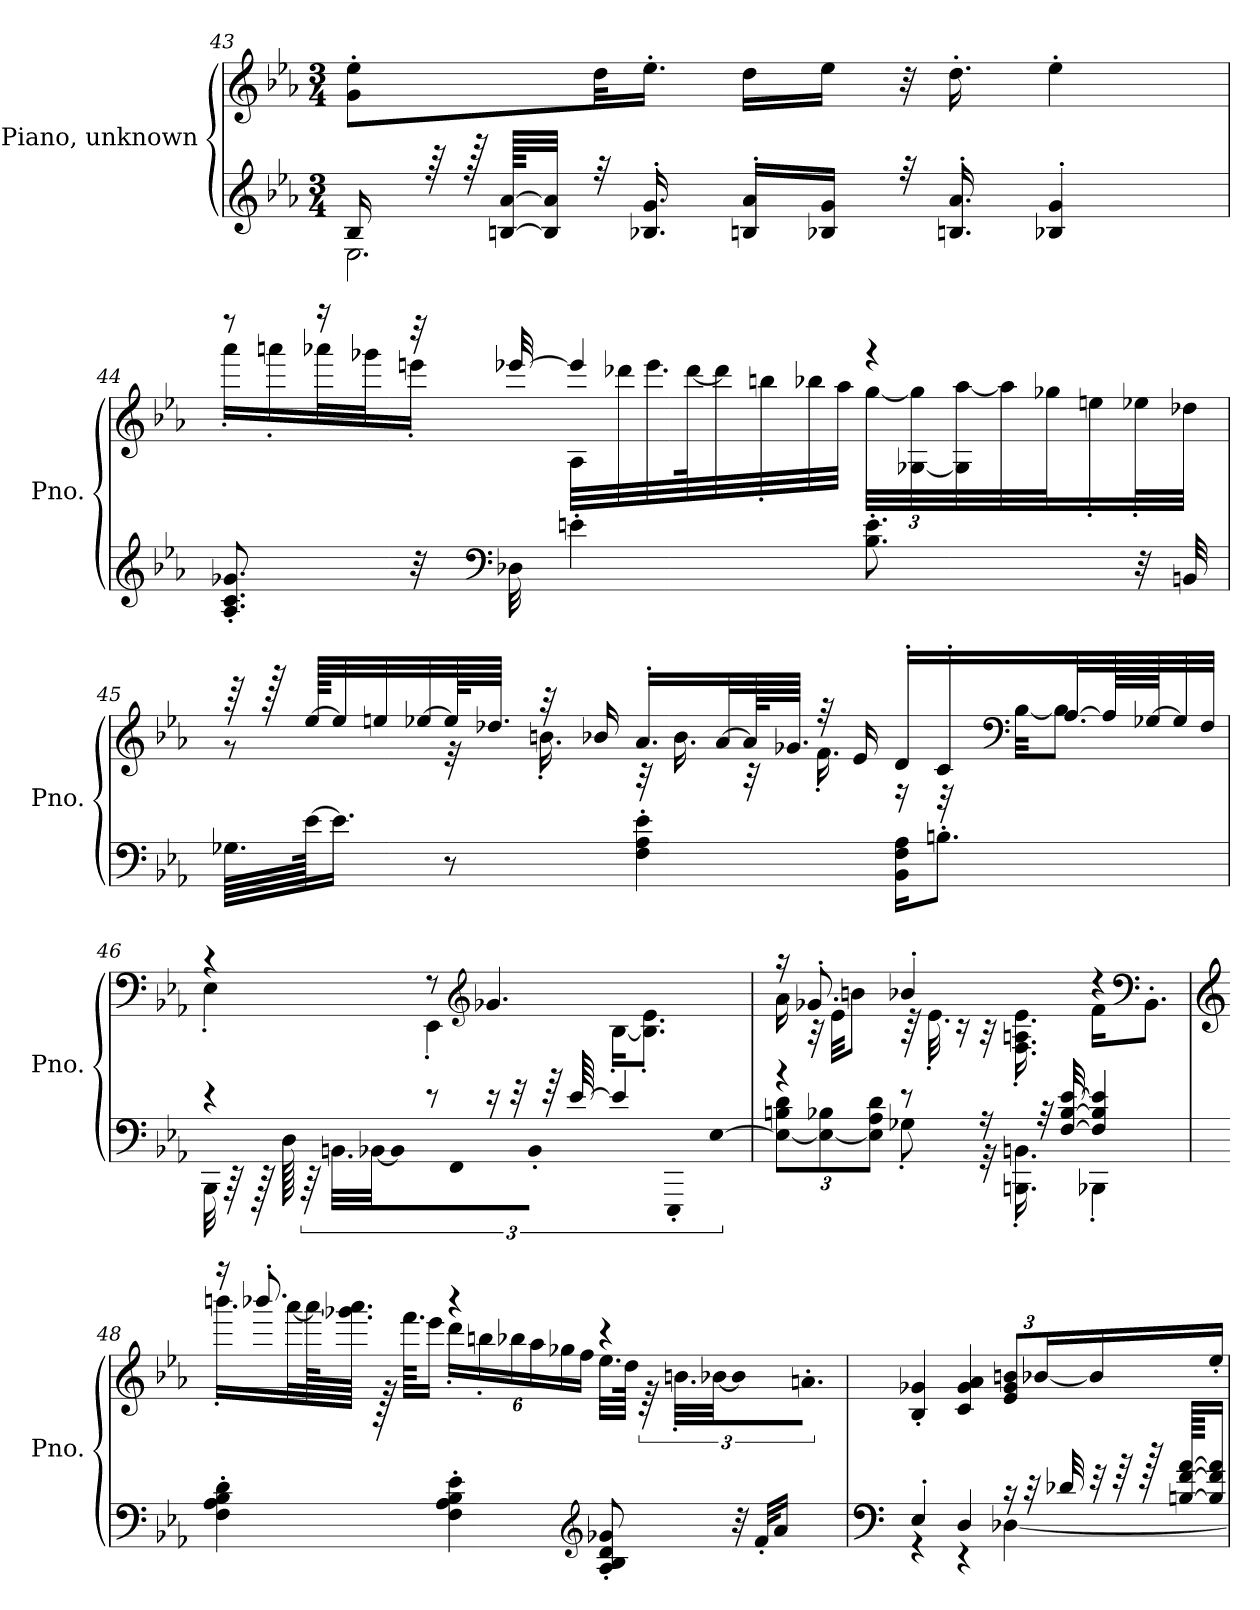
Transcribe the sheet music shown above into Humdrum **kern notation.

**kern	**kern
*part1	*part1
*staff2	*staff1
*I"Piano, unknown	*
*I'Pno.	*
!!LO:LB:g=z
*clefG2	*clefG2
*k[b-e-a-]	*k[b-e-a-]
*M3/4	*M3/4
=43	=43
*^	*
16B-/	2.E-\	8g\' 8ee-\'L
64r	.	.
128r	.	.
[128Bn/ [128a-/KKLLL	.	.
32B/] 32a-/]JJJ	.	.
32r	.	32dd\KL
16.B-X/' 16.g/'	.	16.ee-'\JJ
16Bn/' 16a-/'LL	.	16dd\LL
16B-X/ 16g/JJ	.	16ee-\JJ
32r	.	32r
16.Bn/' 16.a-/'	.	16.dd'\
4B-X/' 4g/'	.	4ee-'\
*v	*v	*
!!LO:LB:g=z
=44	=44
*	*^
8.A-/' 8.c/' 8.g-X/'	8r	16aaa-'\LL
.	.	16aaan'\
.	16r	32aaa-X\L
.	.	32ggg-X\J
32r	32r	16eeen'\JJ
*clefF4	*	*
32D-X\	[32eee-X/	.
4en'\	4eee-/]	32A-\LLL
.	.	32ddd-X\
.	.	32.eee-\
.	.	[64ddd-\K
.	.	32ddd-\]
.	.	32bbn'\
.	.	32bb-X\
.	.	32aa-\JJJ
*	*	*Xbrackettup
8.B-\' 8.e\'	4r	[48gg\LLL
.	.	[48G-X\ 48gg\]
.	.	48G-\] [48aa-\
.	.	32aa-\]
.	.	32gg-X\J
.	.	16een'\
32r	.	32ee-X'\L
32BBn/	.	32dd-X\JJJ
!!LO:LB:g=z	!!
=45	=45	=45
64.G-X\LLLL	64r	8r
.	128r	.
[128e-\JJK	[128ee-/KKLLL	.
16.e-\JJ]	32ee-/]	.
.	32een/	.
.	[32ee-X/	.
8r	128ee-/KL]	32r
.	64.dd-X/JJJJ	.
.	32r	16.bn'\
.	16b-X/	.
4F\' 4A-\' 4e-\'	16.a-'/LL	32r
.	.	16.b-\
.	[32a-/L	.
.	128a-/KL]	32r
.	64.g-X/JJJJ	.
.	32r	16.f'\
.	16e-/	.
16BB-\ 16F\ 16A-\KL	16d'/LL	16r
8.Bn'\J	16c'/	32r
*	*clefF4	*
.	.	[32B-\KKL
.	[32.A-/L	8B-\J]
.	128A-/LL]	.
.	[128G-X/JJ	.
.	32G-/]	.
.	32F/JJJ	.
!!LO:LB:g=z	!!
=46	=46	=46
*^	*	*
4r	32BBB-\	4r	4E-'\
.	64r	.	.
.	128r	.	.
.	128D\	.	.
.	96r	.	.
.	48.BBn\LLL	.	.
.	[48BB-X\	.	.
.	32BB-\]	.	.
.	32FF\J	.	.
.	16BB-'\JJ	.	.
8r	4EEE-'\	8r	4EE-'\
*	*	*clefG2	*
16r	.	4.g-X/	.
32r	.	.	.
64r	.	.	.
[64e-/	.	.	.
4e-/]	[4E-\	.	[16B-'\KL
.	.	.	8.B-\]' 8.e-\'J
!!LO:LB:g=z	!!
=47	=47	=47	=47
*	*Xbrackettup	*	*
4r	12E-\_ 12Bn\ 12d\L	16r	16a-\
.	.	8.g-X'/	32r
.	12E-\_ 12B-X\	.	.
.	.	.	32e-\KKL
.	.	.	8bn\J
.	12E-\] 12A-\ 12d\J	.	.
8r	8G-X'\	4b-X'/	64r
.	.	.	32.e-'\
.	.	.	16r
16r	32r	.	32r
.	16.BBBn\' 16.BBn\'	.	16.F\' 16.An\' 16.e-\'
32r	.	.	.
[32F/ [32B-/ [32e-/	.	.	.
4F/] 4B-/] 4e-/]	4BBB-X'\	4r	16f\KL
*	*	*clefF4	*
.	.	.	8.BB-'\J
*v	*v	*	*
!!LO:PB:g=z	!!
=48	=48	=48
*	*clefG2	*
4F\' 4A-\' 4B-\' 4d\'	16r	16.bbbn'\LL
.	8.bbb-X'/	.
.	.	[32aaa-\L
.	.	128aaa-\KL_
.	.	64.ggg-X\ 64.aaa-\]JJJJ
.	.	128r
.	.	64.fff\KKLL
.	.	16eee-\JJ
4F\' 4A-\' 4B-\' 4e-\'	4r	24ddd'\LL
.	.	24bbn'\
.	.	24bb-X\
.	.	24aa-\
.	.	24gg-X\
.	.	24ff\JJ
*clefG2	*	*
8A-/' 8B-/' 8d/' 8g-X/'	4r	32.ee-\LLL
.	.	64dd\JJJk
*	*	*brackettup
.	.	96r
.	.	48.bn'\LLL
.	.	[48b-X\
32r	.	32b-\J]
32f'/KLL	.	16.an'\JJ
16a-/JJ	.	.
*	*v	*v
!!LO:LB:g=z
=49	=49
*clefF4	*
*^	*
4E-'/	4r	4B-/' 4g-X/'
4D/	4r	4c/ 4g-/ 4a-/
*	*	*Xbrackettup
16r	[4D-X\	12e-/ 12g-/ 12bn/L
32r	.	.
.	.	[24b-X/L
32d-X/	.	.
32r	.	16b-/]
64r	.	.
128r	.	.
[128Bn/ [128f/ [128a-/KKKLL	.	.
16B/] 16f/] 16a-/]JJ	.	16ee-'/JJ
*v	*v	*
=	=
*-	*-
